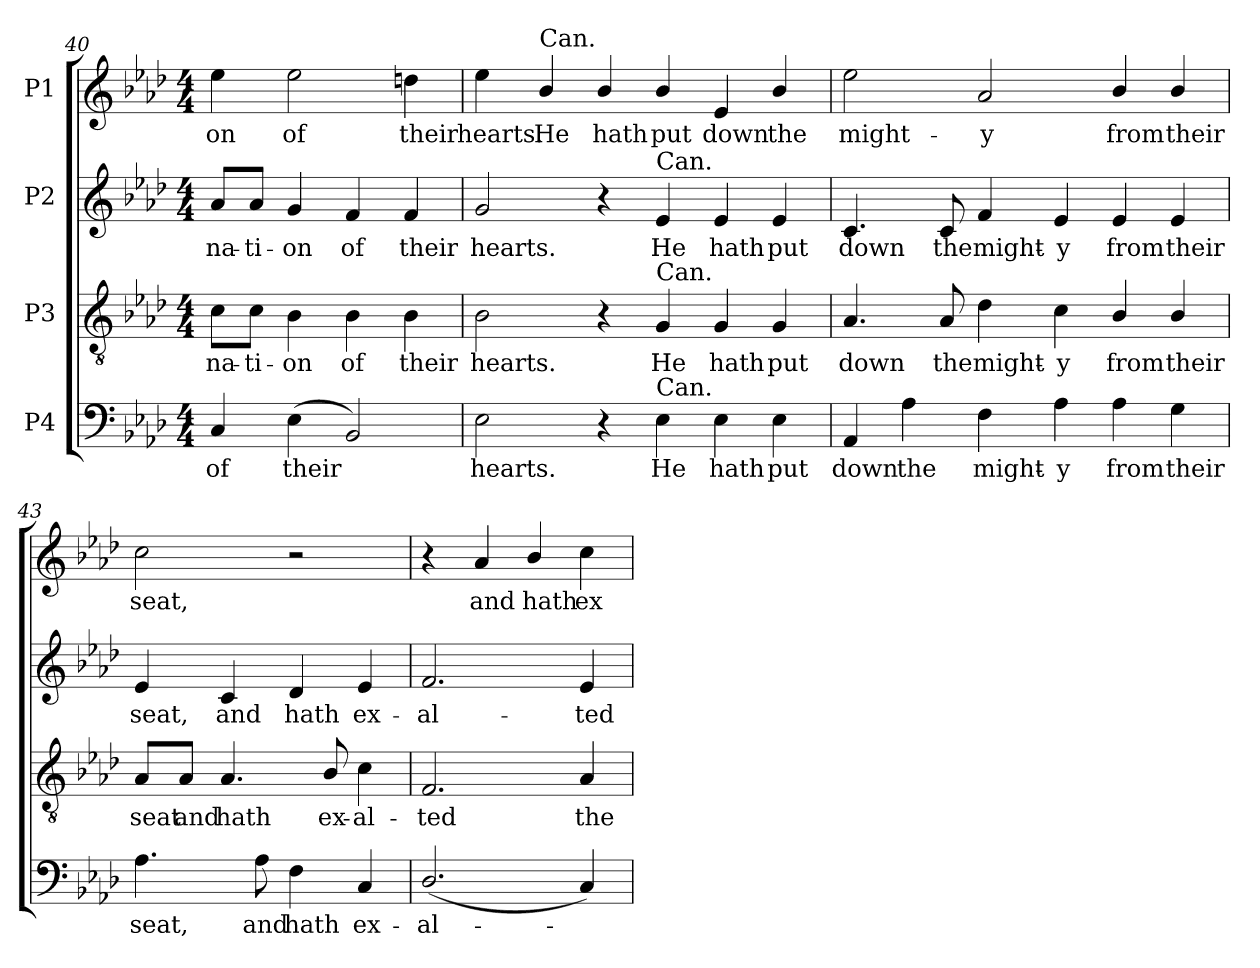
**kern	**text	**kern	**text	**kern	**text	**kern	**text
*part4	*part4	*part3	*part3	*part2	*part2	*part1	*part1
*staff4	*staff4	*staff3	*staff3	*staff2	*staff2	*staff1	*staff1
*I"P4	*	*I"P3	*	*I"P2	*	*I"P1	*
!!LO:LB:g=z
*clefF4	*	*clefGv2	*	*clefG2	*	*clefG2	*
*	*	*ITrd7c12	*	*	*	*	*
*k[b-e-a-d-]	*	*k[b-e-a-d-]	*	*k[b-e-a-d-]	*	*k[b-e-a-d-]	*
*A-:	*	*A-:	*	*A-:	*	*A-:	*
*M4/4	*	*M4/4	*	*M4/4	*	*M4/4	*
=40	=40	=40	=40	=40	=40	=40	=40
!	!LO:LY:b:color=#000000	!	!	!	!	!	!
!	!	!	!LO:LY:b:color=#000000	!	!	!	!
!	!	!	!	!	!LO:LY:b:color=#000000	!	!
!	!	!	!	!	!	!	!LO:LY:b:color=#000000
4Ci/	of	8Ci\L	-na-	8a-i/L	-na-	4ee-i\	-on
!	!	!	!LO:LY:b:color=#000000	!	!	!	!
!	!	!	!	!	!LO:LY:b:color=#000000	!	!
.	.	8Ci\J	-ti-	8a-i/J	-ti-	.	.
!	!LO:LY:b:color=#000000	!	!	!	!	!	!
!	!	!	!LO:LY:b:color=#000000	!	!	!	!
!	!	!	!	!	!LO:LY:b:color=#000000	!	!
!	!	!	!	!	!	!	!LO:LY:b:color=#000000
(4E-i\	their	4BB-i\	-on	4gi/	-on	2ee-i\	of
!	!	!	!LO:LY:b:color=#000000	!	!	!	!
!	!	!	!	!	!LO:LY:b:color=#000000	!	!
2BB-i/)	.	4BB-i\	of	4fi/	of	.	.
!	!	!	!LO:LY:b:color=#000000	!	!	!	!
!	!	!	!	!	!LO:LY:b:color=#000000	!	!
!	!	!	!	!	!	!	!LO:LY:b:color=#000000
.	.	4BB-i\	their	4fi/	their	4ddni\	their
=41	=41	=41	=41	=41	=41	=41	=41
!	!LO:LY:b:color=#000000	!	!	!	!	!	!
!	!	!	!LO:LY:b:color=#000000	!	!	!	!
!	!	!	!	!	!LO:LY:b:color=#000000	!	!
!	!	!	!	!	!	!	!LO:LY:b:color=#000000
2E-i\	hearts.	2BB-i\	hearts.	2gi/	hearts.	4ee-i\	hearts.
!	!	!	!	!	!	!LO:TX:a:t=Can.	!
!	!	!	!	!	!	!	!LO:LY:b:color=#000000
.	.	.	.	.	.	4b-i/	He
!	!	!	!	!	!	!	!LO:LY:b:color=#000000
4r	.	4r	.	4r	.	4b-i/	hath
!	!LO:LY:b:color=#000000	!	!	!	!	!	!
!	!	!	!LO:LY:b:color=#000000	!	!	!	!
!	!	!	!	!	!LO:LY:b:color=#000000	!	!
!	!	!	!	!LO:TX:a:t=Can.	!	!	!
!	!	!LO:TX:a:t=Can.	!	!	!	!	!
!LO:TX:a:t=Can.	!	!	!	!	!	!	!
!	!	!	!	!	!	!	!LO:LY:b:color=#000000
4E-i\	He	4GGi/	He	4e-i/	He	4b-i/	put
!	!LO:LY:b:color=#000000	!	!	!	!	!	!
!	!	!	!LO:LY:b:color=#000000	!	!	!	!
!	!	!	!	!	!LO:LY:b:color=#000000	!	!
!	!	!	!	!	!	!	!LO:LY:b:color=#000000
4E-i\	hath	4GGi/	hath	4e-i/	hath	4e-i/	down
!	!LO:LY:b:color=#000000	!	!	!	!	!	!
!	!	!	!LO:LY:b:color=#000000	!	!	!	!
!	!	!	!	!	!LO:LY:b:color=#000000	!	!
!	!	!	!	!	!	!	!LO:LY:b:color=#000000
4E-i\	put	4GGi/	put	4e-i/	put	4b-i/	the
=42	=42	=42	=42	=42	=42	=42	=42
!	!LO:LY:b:color=#000000	!	!	!	!	!	!
!	!	!	!LO:LY:b:color=#000000	!	!	!	!
!	!	!	!	!	!LO:LY:b:color=#000000	!	!
!	!	!	!	!	!	!	!LO:LY:b:color=#000000
4AA-i/	down	4.AA-i/	down	4.ci/	down	2ee-i\	might-
!	!LO:LY:b:color=#000000	!	!	!	!	!	!
4A-i\	the	.	.	.	.	.	.
!	!	!	!LO:LY:b:color=#000000	!	!	!	!
!	!	!	!	!	!LO:LY:b:color=#000000	!	!
.	.	8AA-i/	the	8ci/	the	.	.
!	!LO:LY:b:color=#000000	!	!	!	!	!	!
!	!	!	!LO:LY:b:color=#000000	!	!	!	!
!	!	!	!	!	!LO:LY:b:color=#000000	!	!
!	!	!	!	!	!	!	!LO:LY:b:color=#000000
4Fi\	might-	4D-i\	might-	4fi/	might-	2a-i/	-y
!	!LO:LY:b:color=#000000	!	!	!	!	!	!
!	!	!	!LO:LY:b:color=#000000	!	!	!	!
!	!	!	!	!	!LO:LY:b:color=#000000	!	!
4A-i\	-y	4Ci\	-y	4e-i/	-y	.	.
!	!LO:LY:b:color=#000000	!	!	!	!	!	!
!	!	!	!LO:LY:b:color=#000000	!	!	!	!
!	!	!	!	!	!LO:LY:b:color=#000000	!	!
!	!	!	!	!	!	!	!LO:LY:b:color=#000000
4A-i\	from	4BB-i/	from	4e-i/	from	4b-i/	from
!	!LO:LY:b:color=#000000	!	!	!	!	!	!
!	!	!	!LO:LY:b:color=#000000	!	!	!	!
!	!	!	!	!	!LO:LY:b:color=#000000	!	!
!	!	!	!	!	!	!	!LO:LY:b:color=#000000
4Gi\	their	4BB-i/	their	4e-i/	their	4b-i/	their
=43	=43	=43	=43	=43	=43	=43	=43
!	!LO:LY:b:color=#000000	!	!	!	!	!	!
!	!	!	!LO:LY:b:color=#000000	!	!	!	!
!	!	!	!	!	!LO:LY:b:color=#000000	!	!
!	!	!	!	!	!	!	!LO:LY:b:color=#000000
4.A-i\	seat,	8AA-i/L	seat	4e-i/	seat,	2cci\	seat,
!	!	!	!LO:LY:b:color=#000000	!	!	!	!
.	.	8AA-i/J	and	.	.	.	.
!	!	!	!LO:LY:b:color=#000000	!	!	!	!
!	!	!	!	!	!LO:LY:b:color=#000000	!	!
.	.	4.AA-i/	hath	4ci/	and	.	.
!	!LO:LY:b:color=#000000	!	!	!	!	!	!
8A-i\	and	.	.	.	.	.	.
!	!LO:LY:b:color=#000000	!	!	!	!	!	!
!	!	!	!	!	!LO:LY:b:color=#000000	!	!
4Fi\	hath	.	.	4d-i/	hath	2r	.
!	!	!	!LO:LY:b:color=#000000	!	!	!	!
.	.	8BB-i/	ex-	.	.	.	.
!	!LO:LY:b:color=#000000	!	!	!	!	!	!
!	!	!	!LO:LY:b:color=#000000	!	!	!	!
!	!	!	!	!	!LO:LY:b:color=#000000	!	!
4Ci/	ex-	4Ci\	-al-	4e-i/	ex-	.	.
!!LO:LB:g=z
=44	=44	=44	=44	=44	=44	=44	=44
!	!LO:LY:b:color=#000000	!	!	!	!	!	!
!	!	!	!LO:LY:b:color=#000000	!	!	!	!
!	!	!	!	!	!LO:LY:b:color=#000000	!	!
(2.D-i/	-al-	2.FFi/	-ted	2.fi/	-al-	4r	.
!	!	!	!	!	!	!	!LO:LY:b:color=#000000
.	.	.	.	.	.	4a-i/	and
!	!	!	!	!	!	!	!LO:LY:b:color=#000000
.	.	.	.	.	.	4b-i/	hath
!	!	!	!LO:LY:b:color=#000000	!	!	!	!
!	!	!	!	!	!LO:LY:b:color=#000000	!	!
!	!	!	!	!	!	!	!LO:LY:b:color=#000000
4Ci/)	.	4AA-i/	the	4e-i/	-ted	4cci\	ex-
=	=	=	=	=	=	=	=
*-	*-	*-	*-	*-	*-	*-	*-
